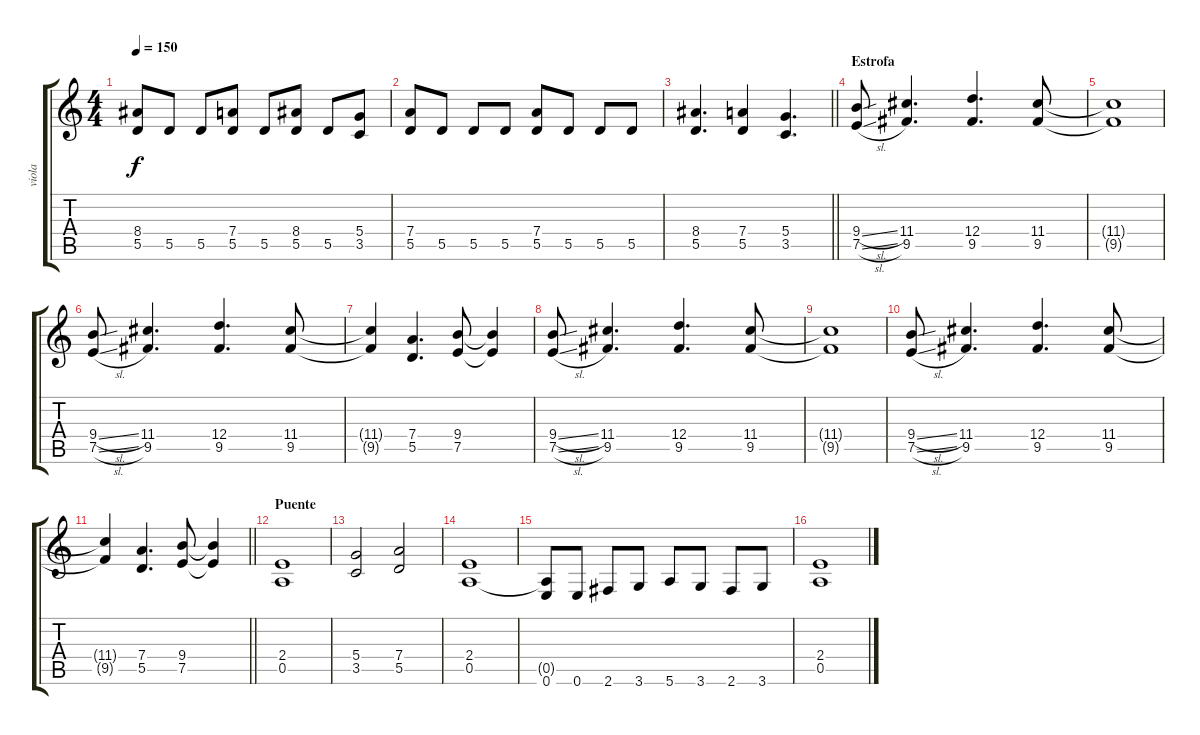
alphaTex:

\track ("viola" "viola") {instrument overdrivenguitar}
\staff {score tabs}
\tuning (E4 B3 G3 D3 A2 E2) {hide}
\ts (4 4)
\tempo 150
\clef g2
\ks c
(8.4 5.5).8{dy f} 5.5.8 5.5.8 (7.4 5.5).8 5.5.8 (8.4 5.5).8 5.5.8 (5.4 3.5).8 |
(7.4 5.5).8 5.5.8 5.5.8 5.5.8 (7.4 5.5).8 5.5.8 5.5.8 5.5.8 |
\barLineRight lightlight
(8.4 5.5).4{d} (7.4 5.5).4 (5.4 3.5).4{d} |
\section ("" "Estrofa")
(9.4{sl} 7.5{sl}).8 (11.4 9.5).4{d} (12.4 9.5).4{d} (11.4 9.5).8 |
(11.4{t} 9.5{t}).1 |
(9.4{sl} 7.5{sl}).8 (11.4 9.5).4{d} (12.4 9.5).4{d} (11.4 9.5).8 |
(11.4{t} 9.5{t}).4 (7.4 5.5).4{d} (9.4 7.5).8 (9.4{t} 7.5{t}).4 |
(9.4{sl} 7.5{sl}).8 (11.4 9.5).4{d} (12.4 9.5).4{d} (11.4 9.5).8 |
(11.4{t} 9.5{t}).1 |
(9.4{sl} 7.5{sl}).8 (11.4 9.5).4{d} (12.4 9.5).4{d} (11.4 9.5).8 |
\barLineRight lightlight
(11.4{t} 9.5{t}).4 (7.4 5.5).4{d} (9.4 7.5).8 (9.4{t} 7.5{t}).4 |
\section ("" "Puente")
(2.4 0.5).1 |
(5.4 3.5).2 (7.4 5.5).2 |
(2.4 0.5).1 |
(0.5{t} 0.6).8 0.6.8 2.6.8 3.6.8 5.6.8 3.6.8 2.6.8 3.6.8 |
(2.4 0.5).1
